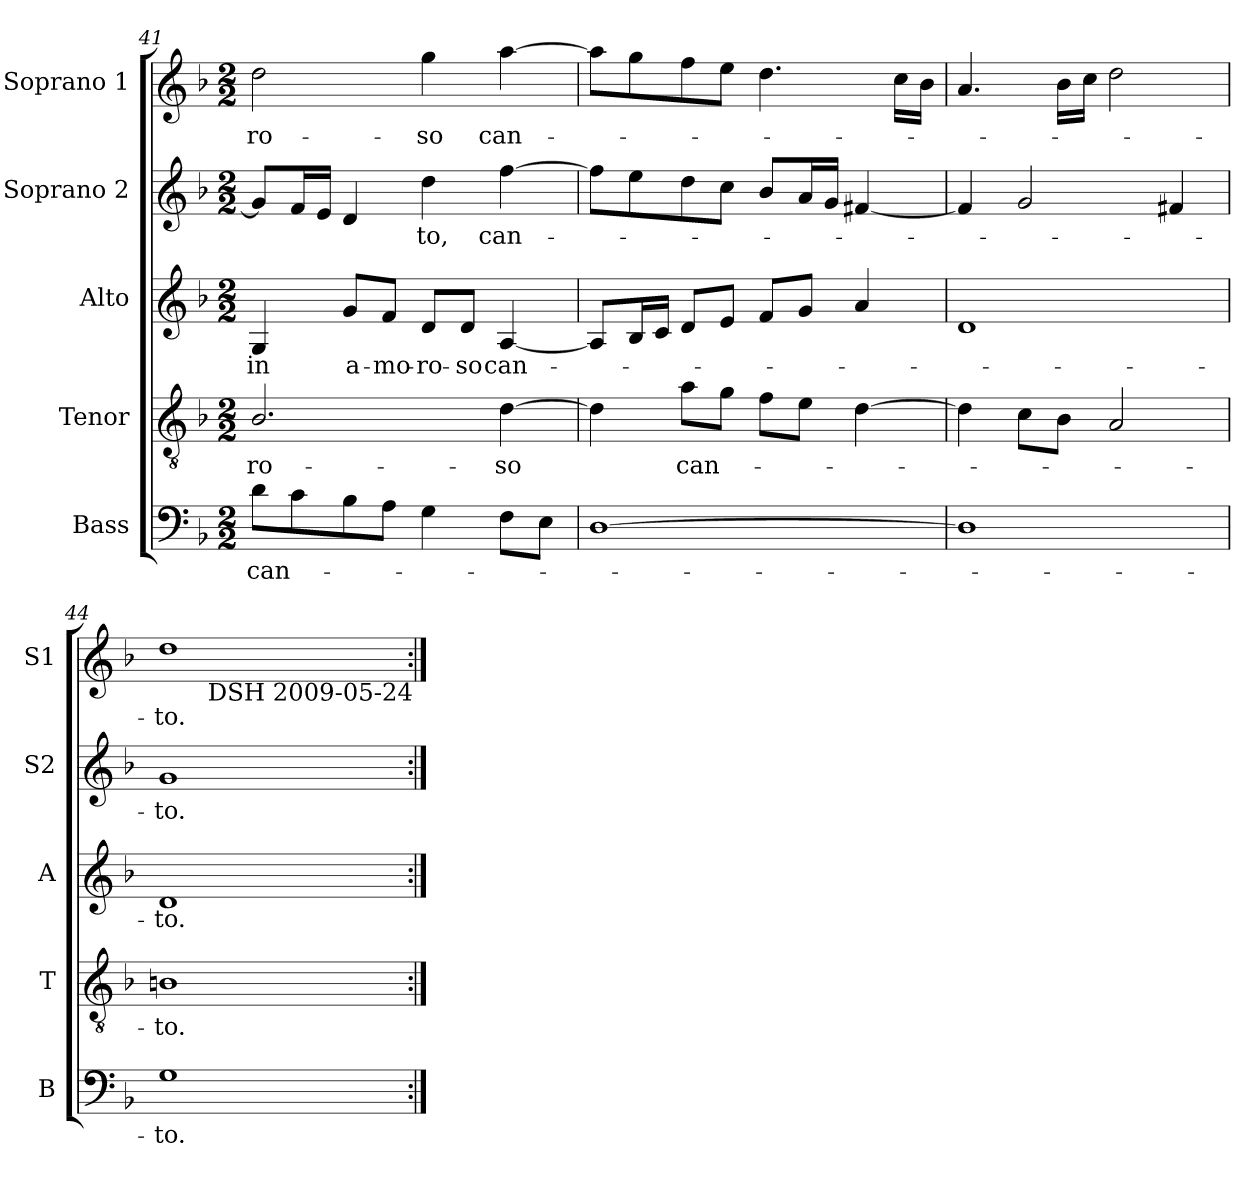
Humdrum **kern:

**kern	**text	**kern	**text	**kern	**text	**kern	**text	**kern	**text
*part5	*part5	*part4	*part4	*part3	*part3	*part2	*part2	*part1	*part1
*staff5	*staff5	*staff4	*staff4	*staff3	*staff3	*staff2	*staff2	*staff1	*staff1
*I"Bass	*	*I"Tenor	*	*I"Alto	*	*I"Soprano 2	*	*I"Soprano 1	*
*I'B	*	*I'T	*	*I'A	*	*I'S2	*	*I'S1	*
!!LO:LB:g=z
*clefF4	*	*clefGv2	*	*clefG2	*	*clefG2	*	*clefG2	*
*	*	*ITrd7c12	*	*	*	*	*	*	*
*k[b-]	*	*k[b-]	*	*k[b-]	*	*k[b-]	*	*k[b-]	*
*F:	*	*F:	*	*F:	*	*F:	*	*F:	*
*M2/2	*	*M2/2	*	*M2/2	*	*M2/2	*	*M2/2	*
=41	=41	=41	=41	=41	=41	=41	=41	=41	=41
!	!LO:LY:b:color=#000000	!	!	!	!	!	!	!	!
!	!	!	!LO:LY:b:color=#000000	!	!	!	!	!	!
!	!	!	!	!	!LO:LY:b:color=#000000	!	!	!	!
!	!	!	!	!	!	!	!	!	!LO:LY:b:color=#000000
8di\L	can-	2.BB-i/	-ro-	4Gi/	in	8gi/L]	.	2ddi\	-ro-
8ci\	.	.	.	.	.	16fi/L	.	.	.
.	.	.	.	.	.	16ei/JJ	.	.	.
!	!	!	!	!	!LO:LY:b:color=#000000	!	!	!	!
8B-i\	.	.	.	8gi/L	a-	4di/	.	.	.
!	!	!	!	!	!LO:LY:b:color=#000000	!	!	!	!
8Ai\J	.	.	.	8fi/J	-mo-	.	.	.	.
!	!	!	!	!	!LO:LY:b:color=#000000	!	!	!	!
!	!	!	!	!	!	!	!LO:LY:b:color=#000000	!	!
!	!	!	!	!	!	!	!	!	!LO:LY:b:color=#000000
4Gi\	.	.	.	8di/L	-ro-	4ddi\	-to,	4ggi\	-so
!	!	!	!	!	!LO:LY:b:color=#000000	!	!	!	!
.	.	.	.	8di/J	-so	.	.	.	.
!	!	!	!LO:LY:b:color=#000000	!	!	!	!	!	!
!	!	!	!	!	!LO:LY:b:color=#000000	!	!	!	!
!	!	!	!	!	!	!	!LO:LY:b:color=#000000	!	!
!	!	!	!	!	!	!	!	!	!LO:LY:b:color=#000000
8Fi\L	.	[4Di\	-so	[4Ai/	can-	[4ffi\	can-	[4aai\	can-
8Ei\J	.	.	.	.	.	.	.	.	.
=42	=42	=42	=42	=42	=42	=42	=42	=42	=42
[1Di	.	4Di\]	.	8Ai/L]	.	8ffi\L]	.	8aai\L]	.
.	.	.	.	16B-i/L	.	8eei\	.	8ggi\	.
.	.	.	.	16ci/JJ	.	.	.	.	.
!	!	!	!LO:LY:b:color=#000000	!	!	!	!	!	!
.	.	8Ai\L	can-	8di/L	.	8ddi\	.	8ffi\	.
.	.	8Gi\J	.	8ei/J	.	8cci\J	.	8eei\J	.
.	.	8Fi\L	.	8fi/L	.	8b-i/L	.	4.ddi\	.
.	.	8Ei\J	.	8gi/J	.	16ai/L	.	.	.
.	.	.	.	.	.	16gi/JJ	.	.	.
.	.	[4Di\	.	4ai/	.	[4f#Xi/	.	.	.
.	.	.	.	.	.	.	.	16cci\LL	.
.	.	.	.	.	.	.	.	16b-i\JJ	.
=43	=43	=43	=43	=43	=43	=43	=43	=43	=43
1Di]	.	4Di\]	.	1di	.	4f#i/]	.	4.ai/	.
.	.	8Ci\L	.	.	.	2gi/	.	.	.
.	.	8BB-i\J	.	.	.	.	.	16b-i\LL	.
.	.	.	.	.	.	.	.	16cci\JJ	.
.	.	2AAi/	.	.	.	.	.	2ddi\	.
.	.	.	.	.	.	4f#Xi/	.	.	.
=44	=44	=44	=44	=44	=44	=44	=44	=44	=44
!	!LO:LY:b:color=#000000	!	!	!	!	!	!	!	!
!	!	!	!LO:LY:b:color=#000000	!	!	!	!	!	!
!	!	!	!	!	!LO:LY:b:color=#000000	!	!	!	!
!	!	!	!	!	!	!	!LO:LY:b:color=#000000	!	!
!	!	!	!	!	!	!	!	!	!LO:LY:b:color=#000000
*	*	*	*	*	*	*	*	*^	*
1Gi	-to.	1BBni	-to.	1di	-to.	1gi	-to.	1ddi	8ryy	-to.
.	.	.	.	.	.	.	.	.	128.ryy	.
!	!	!	!	!	!	!	!	!	!LO:TX:b:t=DSH 2009-05-24	!
.	.	.	.	.	.	.	.	.	2ryy	.
.	.	.	.	.	.	.	.	.	4ryy	.
.	.	.	.	.	.	.	.	.	16ryy	.
.	.	.	.	.	.	.	.	.	32ryy	.
.	.	.	.	.	.	.	.	.	64ryy	.
.	.	.	.	.	.	.	.	.	256ryy	.
*	*	*	*	*	*	*	*	*v	*v	*
=:|!	=:|!	=:|!	=:|!	=:|!	=:|!	=:|!	=:|!	=:|!	=:|!
*-	*-	*-	*-	*-	*-	*-	*-	*-	*-
